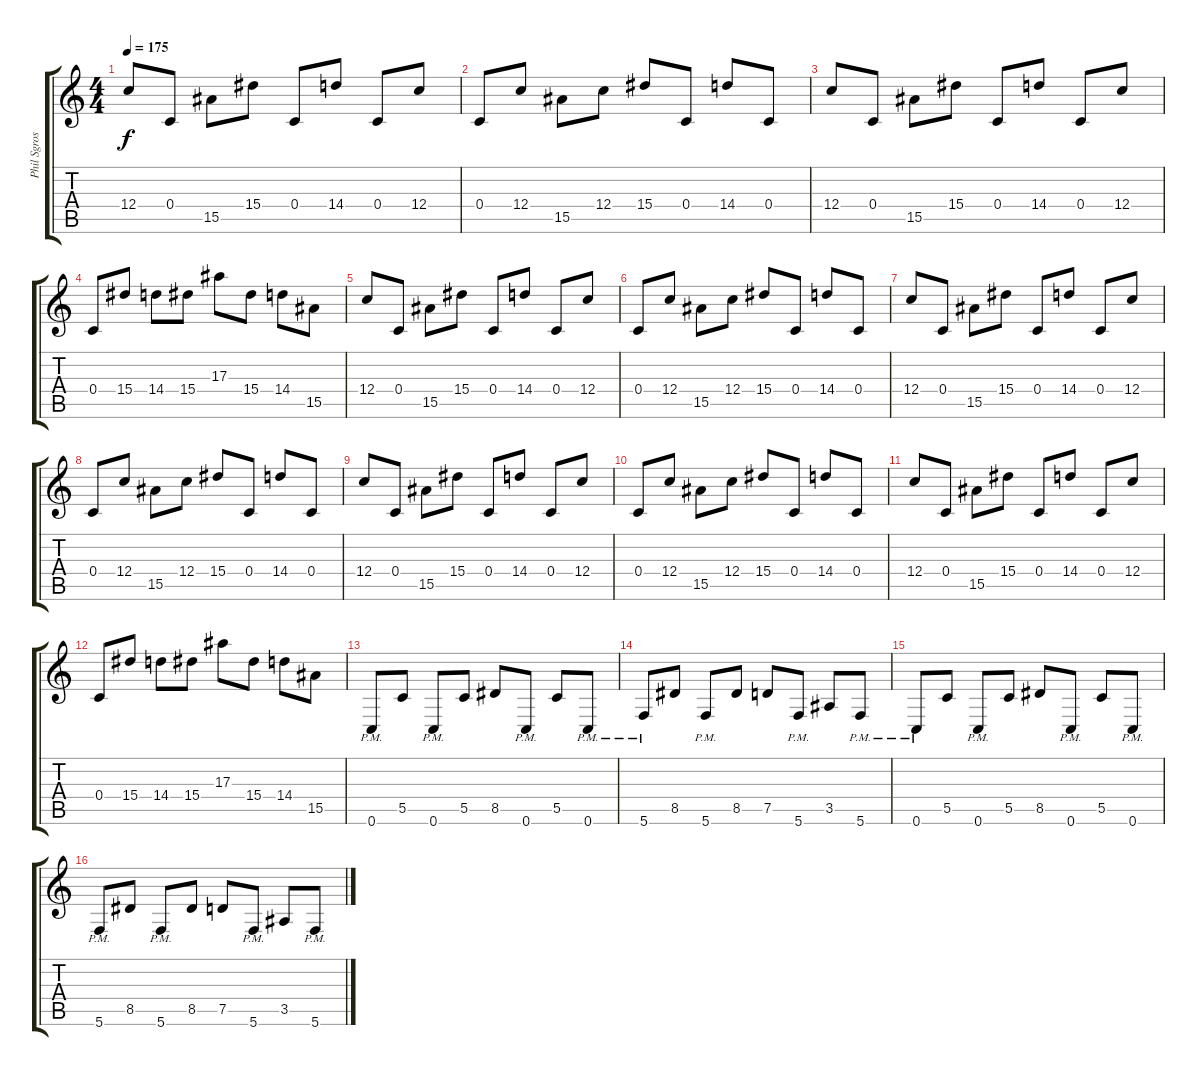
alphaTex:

\track ("Phil Sgrosso" "Phil Sgros") {instrument distortionguitar}
\staff {score tabs}
\tuning (D4 A3 F3 C3 G2 C2) {hide}
\ts (4 4)
\tempo 175
\clef g2
\ks c
12.4.8{dy f} 0.4.8 15.5.8 15.4.8 0.4.8 14.4.8 0.4.8 12.4.8 |
0.4.8 12.4.8 15.5.8 12.4.8 15.4.8 0.4.8 14.4.8 0.4.8 |
12.4.8 0.4.8 15.5.8 15.4.8 0.4.8 14.4.8 0.4.8 12.4.8 |
0.4.8 15.4.8 14.4.8 15.4.8 17.3.8 15.4.8 14.4.8 15.5.8 |
12.4.8 0.4.8 15.5.8 15.4.8 0.4.8 14.4.8 0.4.8 12.4.8 |
0.4.8 12.4.8 15.5.8 12.4.8 15.4.8 0.4.8 14.4.8 0.4.8 |
12.4.8 0.4.8 15.5.8 15.4.8 0.4.8 14.4.8 0.4.8 12.4.8 |
0.4.8 12.4.8 15.5.8 12.4.8 15.4.8 0.4.8 14.4.8 0.4.8 |
12.4.8 0.4.8 15.5.8 15.4.8 0.4.8 14.4.8 0.4.8 12.4.8 |
0.4.8 12.4.8 15.5.8 12.4.8 15.4.8 0.4.8 14.4.8 0.4.8 |
12.4.8 0.4.8 15.5.8 15.4.8 0.4.8 14.4.8 0.4.8 12.4.8 |
0.4.8 15.4.8 14.4.8 15.4.8 17.3.8 15.4.8 14.4.8 15.5.8 |
0.6{pm}.8 5.5.8 0.6{pm}.8 5.5.8 8.5.8 0.6{pm}.8 5.5.8 0.6{pm}.8 |
5.6{pm}.8 8.5.8 5.6{pm}.8 8.5.8 7.5.8 5.6{pm}.8 3.5.8 5.6{pm}.8 |
0.6{pm}.8 5.5.8 0.6{pm}.8 5.5.8 8.5.8 0.6{pm}.8 5.5.8 0.6{pm}.8 |
5.6{pm}.8 8.5.8 5.6{pm}.8 8.5.8 7.5.8 5.6{pm}.8 3.5.8 5.6{pm}.8
